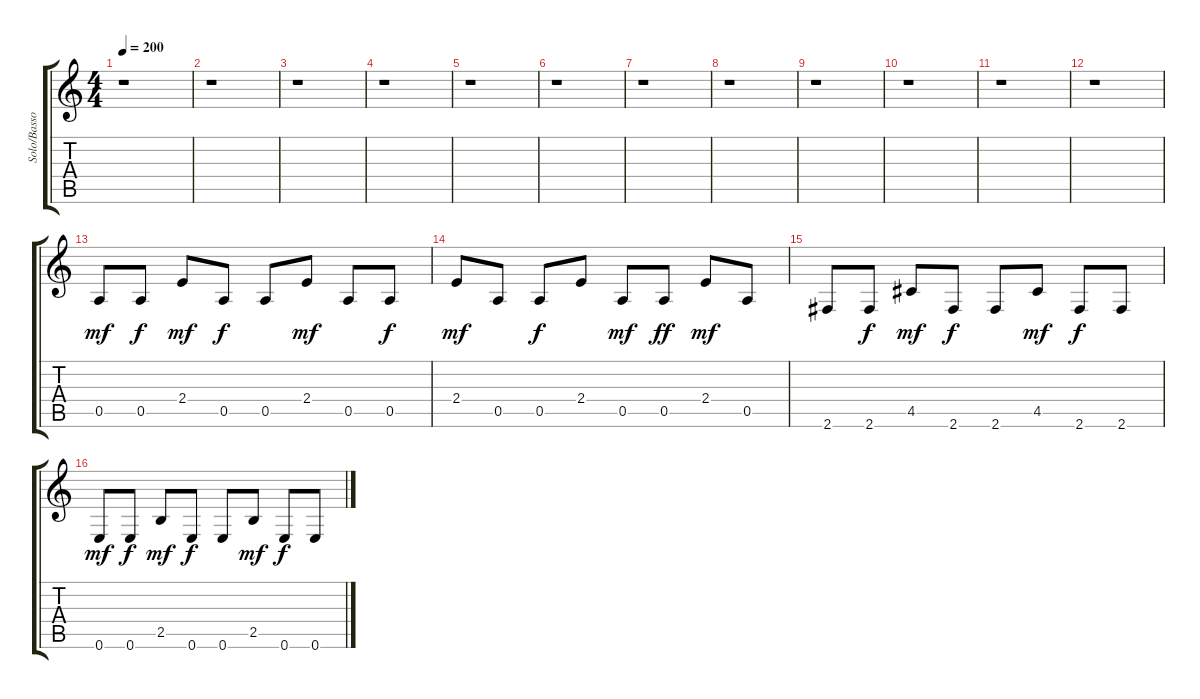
\track ("Solo/Basso(Ste)" "Solo/Basso") {instrument slapbass2}
\staff {score tabs}
\tuning (E4 B3 G3 D3 A2 E2) {hide}
\ts (4 4)
\tempo 200
\clef g2
\ks c
r.1{dy mf} |
r.1 |
r.1 |
r.1 |
r.1 |
r.1 |
r.1 |
r.1 |
r.1 |
r.1 |
r.1 |
r.1 |
0.5.8{volume 15 balance 9 instrument electricguitarmuted} 0.5.8{dy f} 2.4.8{dy mf} 0.5.8{dy f} 0.5.8 2.4.8{dy mf} 0.5.8 0.5.8{dy f} |
2.4.8{dy mf} 0.5.8 0.5.8{dy f} 2.4.8 0.5.8{dy mf} 0.5.8{dy ff} 2.4.8{dy mf} 0.5.8 |
2.6.8 2.6.8{dy f} 4.5.8{dy mf} 2.6.8{dy f} 2.6.8 4.5.8{dy mf} 2.6.8{dy f} 2.6.8 |
0.6.8{dy mf} 0.6.8{dy f} 2.5.8{dy mf} 0.6.8{dy f} 0.6.8 2.5.8{dy mf} 0.6.8{dy f} 0.6.8
